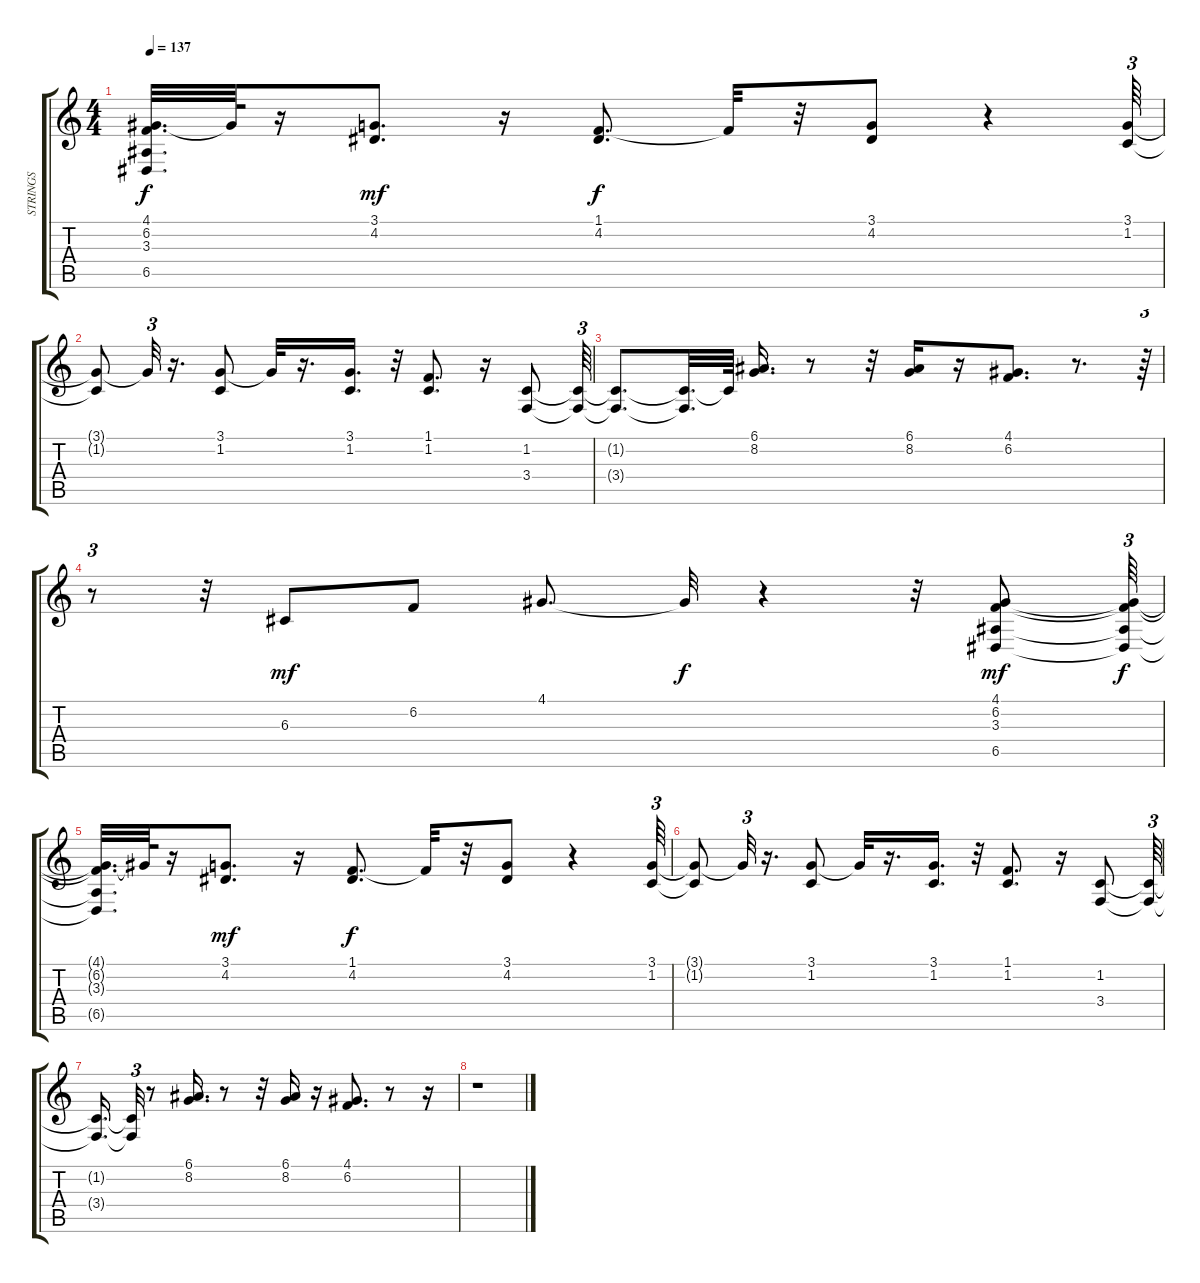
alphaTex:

\track ("STRINGS " "STRINGS ") {instrument electricgrandpiano}
\staff {score tabs}
\tuning (E4 B3 G3 D3 A2 E2) {hide}
\ts (4 4)
\tempo 137
\clef g2
\ks c
(4.1{t} 6.2{t} 3.3{t} 6.5{t}).32{d dy f} 4.1{t}.64 r.16 (3.1 4.2).8{d dy mf} r.16 (1.1 4.2).8{d dy f} 1.1{t}.32 r.32 (3.1 4.2).8 r.4 (3.1 1.2).64{tu (3 2)} |
(3.1{t} 1.2{t}).8 3.1{t}.32{tu (3 2)} r.16{d} (3.1 1.2).8 3.1{t}.32 r.16{d} (3.1 1.2).16{d} r.32 (1.1 1.2).8{d} r.16 (1.2 3.4).8 (1.2{t} 3.4{t}).64{tu (3 2)} |
(1.2{t} 3.4{t}).8{d} (1.2{t} 3.4{t}).32{d} 1.2{t}.64 (6.1 8.2).16{d} r.8 r.32 (6.1 8.2).16 r.16 (4.1 6.2).8{d} r.8{d} r.64{tu (3 2)} |
r.8{tu (3 2)} r.32 6.3.8{dy mf} 6.2.8 4.1.8{d} 4.1{t}.32{dy f} r.4 r.32 (4.1 6.2 3.3 6.5).8{dy mf} (4.1{t} 6.2{t} 3.3{t} 6.5{t}).64{tu (3 2) dy f} |
(4.1{t} 6.2{t} 3.3{t} 6.5{t}).32{d} 4.1{t}.64 r.16 (3.1 4.2).8{d dy mf} r.16 (1.1 4.2).8{d dy f} 1.1{t}.32 r.32 (3.1 4.2).8 r.4 (3.1 1.2).64{tu (3 2)} |
(3.1{t} 1.2{t}).8 3.1{t}.32{tu (3 2)} r.16{d} (3.1 1.2).8 3.1{t}.32 r.16{d} (3.1 1.2).16{d} r.32 (1.1 1.2).8{d} r.16 (1.2 3.4).8 (1.2{t} 3.4{t}).64{tu (3 2)} |
(1.2{t} 3.4{t}).16{d} (1.2{t} 3.4{t}).32{tu (3 2)} r.8 (6.1 8.2).16{d} r.8 r.32 (6.1 8.2).16 r.16 (4.1 6.2).8{d} r.8 r.16 |
r.1
